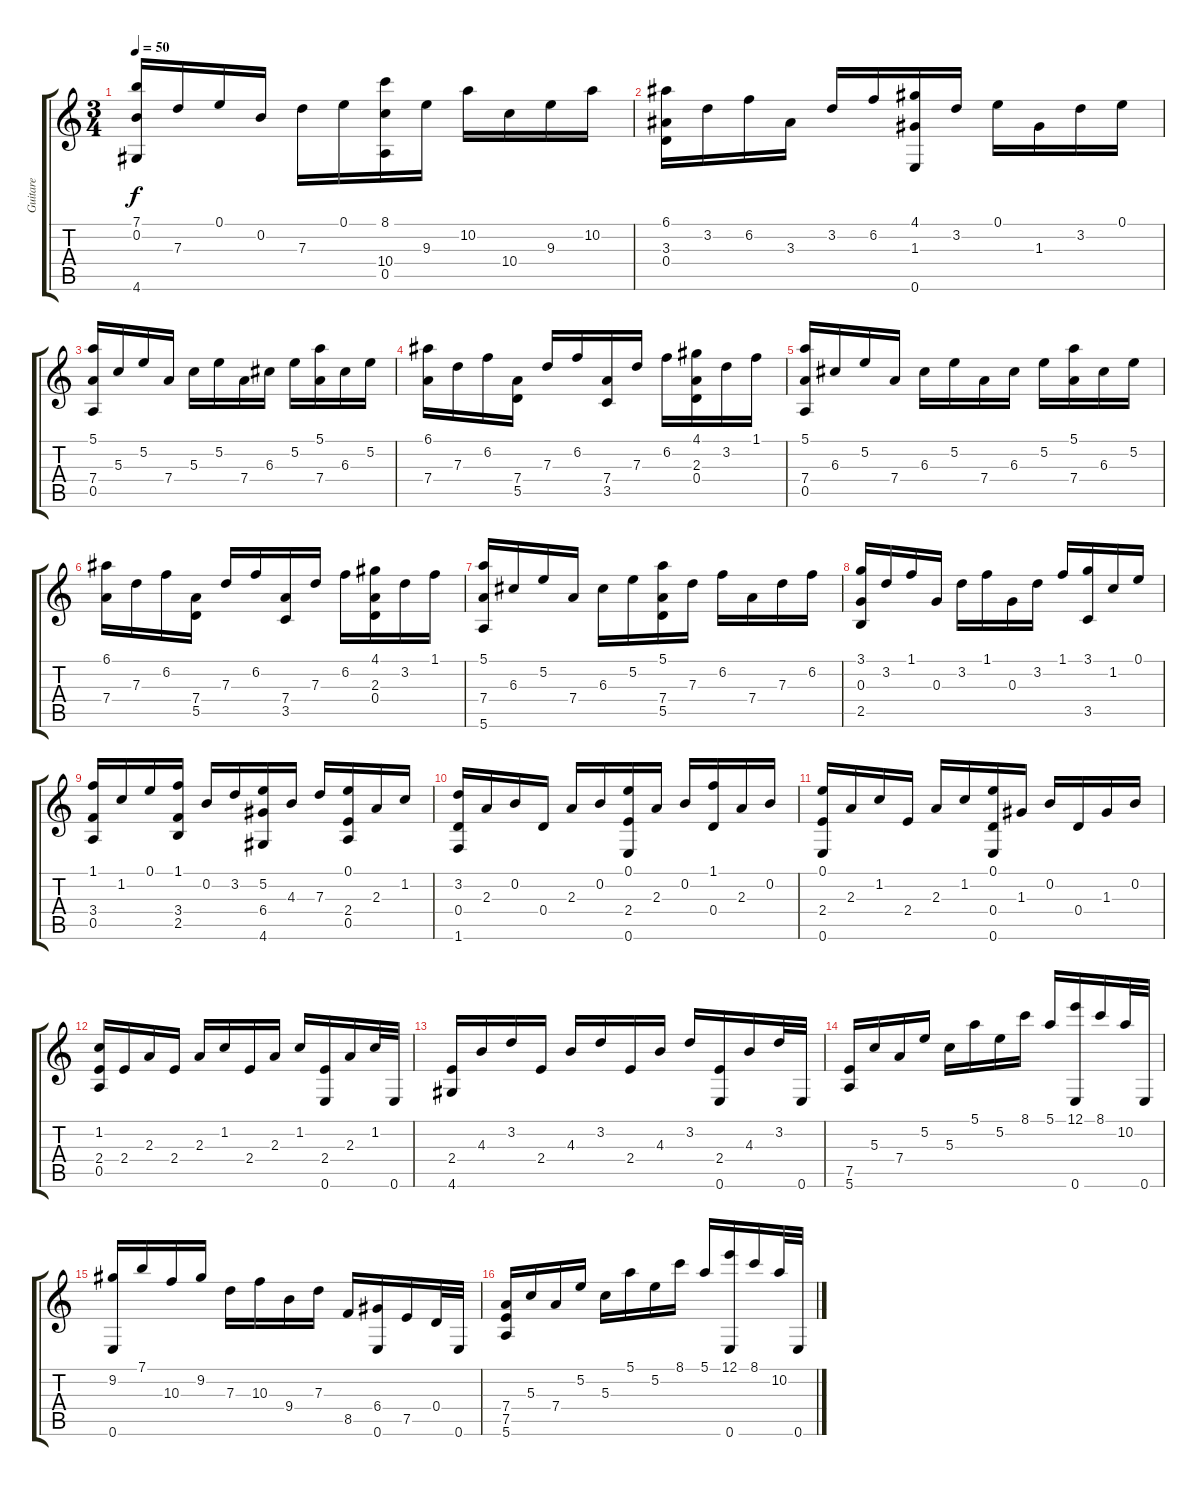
\track ("Guitare" "Guitare") {instrument acousticguitarsteel}
\staff {score tabs}
\tuning (E4 B3 G3 D3 A2 E2) {hide}
\ts (3 4)
\tempo 50
\clef g2
\ks c
(7.1 0.2 4.6).16{dy f} 7.3.16 0.1.16 0.2.16 7.3.16 0.1.16 (8.1 10.4 0.5).16 9.3.16 10.2.16 10.4.16 9.3.16 10.2.16 |
(6.1 3.3 0.4).16 3.2.16 6.2.16 3.3.16 3.2.16 6.2.16 (4.1 1.3 0.6).16 3.2.16 0.1.16 1.3.16 3.2.16 0.1.16 |
(5.1 7.4 0.5).16 5.3.16 5.2.16 7.4.16 5.3.16 5.2.16 7.4.16 6.3.16 5.2.16 (5.1 7.4).16 6.3.16 5.2.16 |
(6.1 7.4).16 7.3.16 6.2.16 (7.4 5.5).16 7.3.16 6.2.16 (7.4 3.5).16 7.3.16 6.2.16 (4.1 2.3 0.4).16 3.2.16 1.1.16 |
(5.1 7.4 0.5).16 6.3.16 5.2.16 7.4.16 6.3.16 5.2.16 7.4.16 6.3.16 5.2.16 (5.1 7.4).16 6.3.16 5.2.16 |
(6.1 7.4).16 7.3.16 6.2.16 (7.4 5.5).16 7.3.16 6.2.16 (7.4 3.5).16 7.3.16 6.2.16 (4.1 2.3 0.4).16 3.2.16 1.1.16 |
(5.1 7.4 5.6).16 6.3.16 5.2.16 7.4.16 6.3.16 5.2.16 (5.1 7.4 5.5).16 7.3.16 6.2.16 7.4.16 7.3.16 6.2.16 |
(3.1 0.3 2.5).16 3.2.16 1.1.16 0.3.16 3.2.16 1.1.16 0.3.16 3.2.16 1.1.16 (3.1 3.5).16 1.2.16 0.1.16 |
(1.1 3.4 0.5).16 1.2.16 0.1.16 (1.1 3.4 2.5).16 0.2.16 3.2.16 (5.2 6.4 4.6).16 4.3.16 7.3.16 (0.1 2.4 0.5).16 2.3.16 1.2.16 |
(3.2 0.4 1.6).16 2.3.16 0.2.16 0.4.16 2.3.16 0.2.16 (0.1 2.4 0.6).16 2.3.16 0.2.16 (1.1 0.4).16 2.3.16 0.2.16 |
(0.1 2.4 0.6).16 2.3.16 1.2.16 2.4.16 2.3.16 1.2.16 (0.1 0.4 0.6).16 1.3.16 0.2.16 0.4.16 1.3.16 0.2.16 |
(1.2 2.4 0.5).16 2.4.16 2.3.16 2.4.16 2.3.16 1.2.16 2.4.16 2.3.16 1.2.16 (2.4 0.6).16 2.3.16 1.2.32 0.6.32 |
(2.4 4.6).16 4.3.16 3.2.16 2.4.16 4.3.16 3.2.16 2.4.16 4.3.16 3.2.16 (2.4 0.6).16 4.3.16 3.2.32 0.6.32 |
(7.5 5.6).16 5.3.16 7.4.16 5.2.16 5.3.16 5.1.16 5.2.16 8.1.16 5.1.16 (12.1 0.6).16 8.1.16 10.2.32 0.6.32 |
(9.2 0.6).16 7.1.16 10.3.16 9.2.16 7.3.16 10.3.16 9.4.16 7.3.16 8.5.16 (6.4 0.6).16 7.5.16 0.4.32 0.6.32 |
(7.4 7.5 5.6).16 5.3.16 7.4.16 5.2.16 5.3.16 5.1.16 5.2.16 8.1.16 5.1.16 (12.1 0.6).16 8.1.16 10.2.32 0.6.32
